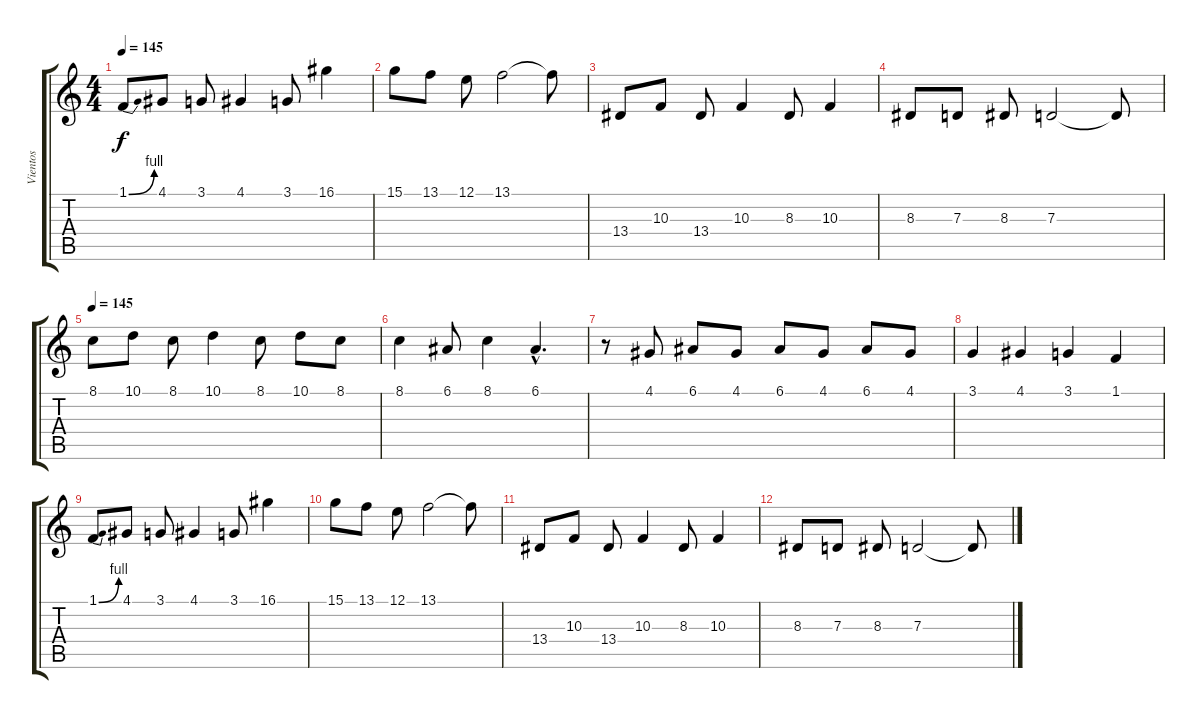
\track ("Vientos" "Vientos") {instrument brasssection}
\staff {score tabs}
\tuning (E4 B3 G3 D3 A2 E2) {hide}
\ts (4 4)
\tempo 145
\clef g2
\ks c
1.1{be (bend 0 0 60 4)}.8{dy f} 4.1.8 3.1.8 4.1.4 3.1.8 16.1.4 |
15.1.8 13.1.8 12.1.8 13.1.2 13.1{t}.8 |
13.4.8 10.3.8 13.4.8 10.3.4 8.3.8 10.3.4 |
8.3.8 7.3.8 8.3.8 7.3.2 7.3{t}.8 |
\tempo 145
8.1.8 10.1.8 8.1.8 10.1.4 8.1.8 10.1.8 8.1.8 |
8.1.4 6.1.8 8.1.4 6.1{hac}.4{d} |
r.8 4.1.8 6.1.8 4.1.8 6.1.8 4.1.8 6.1.8 4.1.8 |
3.1.4 4.1.4 3.1.4 1.1.4 |
1.1{be (bend 0 0 60 4)}.8 4.1.8 3.1.8 4.1.4 3.1.8 16.1.4 |
15.1.8 13.1.8 12.1.8 13.1.2 13.1{t}.8 |
13.4.8 10.3.8 13.4.8 10.3.4 8.3.8 10.3.4 |
8.3.8 7.3.8 8.3.8 7.3.2 7.3{t}.8
